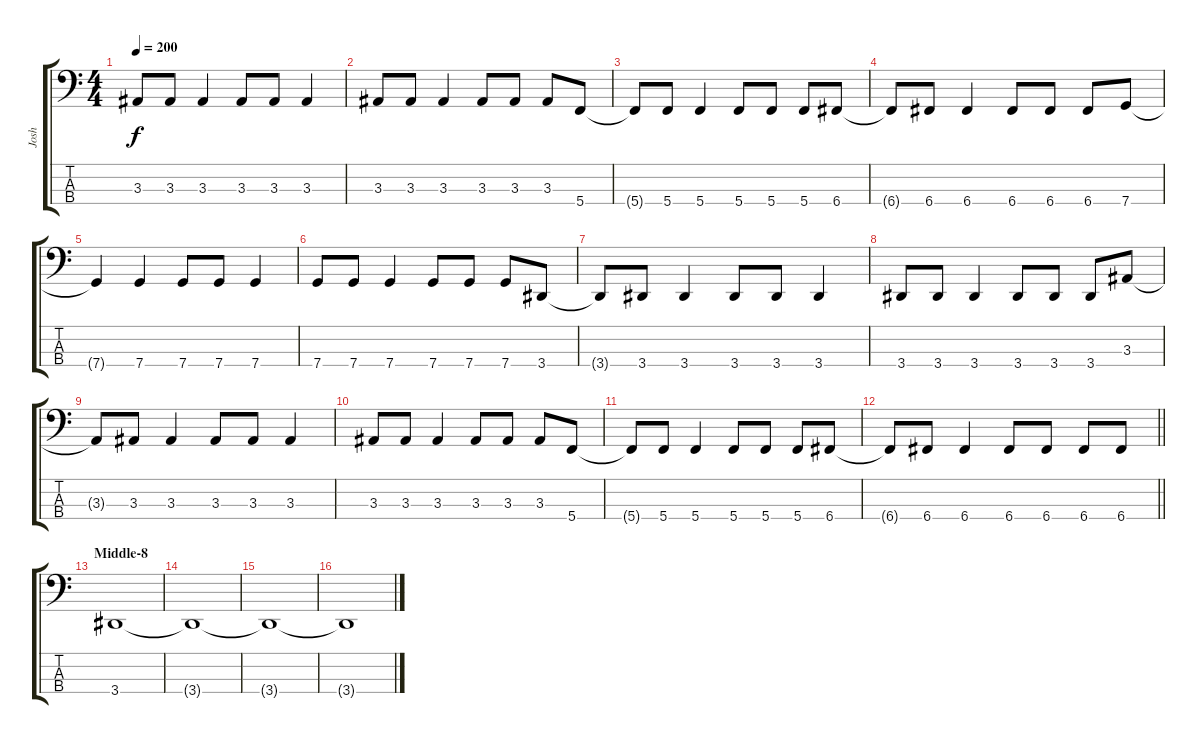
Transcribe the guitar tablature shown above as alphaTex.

\track ("Josh" "Josh") {instrument electricbasspick}
\staff {score tabs}
\tuning (F2 C2 G1 C1) {hide}
\ts (4 4)
\tempo 200
\clef f4
\ks c
3.3{t}.8{dy f} 3.3.8 3.3.4 3.3.8 3.3.8 3.3.4 |
3.3.8 3.3.8 3.3.4 3.3.8 3.3.8 3.3.8 5.4.8 |
5.4{t}.8 5.4.8 5.4.4 5.4.8 5.4.8 5.4.8 6.4.8 |
6.4{t}.8 6.4.8 6.4.4 6.4.8 6.4.8 6.4.8 7.4.8 |
7.4{t}.4 7.4.4 7.4.8 7.4.8 7.4.4 |
7.4.8 7.4.8 7.4.4 7.4.8 7.4.8 7.4.8 3.4.8 |
3.4{t}.8 3.4.8 3.4.4 3.4.8 3.4.8 3.4.4 |
3.4.8 3.4.8 3.4.4 3.4.8 3.4.8 3.4.8 3.3.8 |
3.3{t}.8 3.3.8 3.3.4 3.3.8 3.3.8 3.3.4 |
3.3.8 3.3.8 3.3.4 3.3.8 3.3.8 3.3.8 5.4.8 |
5.4{t}.8 5.4.8 5.4.4 5.4.8 5.4.8 5.4.8 6.4.8 |
\barLineRight lightlight
6.4{t}.8 6.4.8 6.4.4 6.4.8 6.4.8 6.4.8 6.4.8 |
\section ("" "Middle-8")
3.4.1 |
3.4{t}.1 |
3.4{t}.1 |
3.4{t}.1
